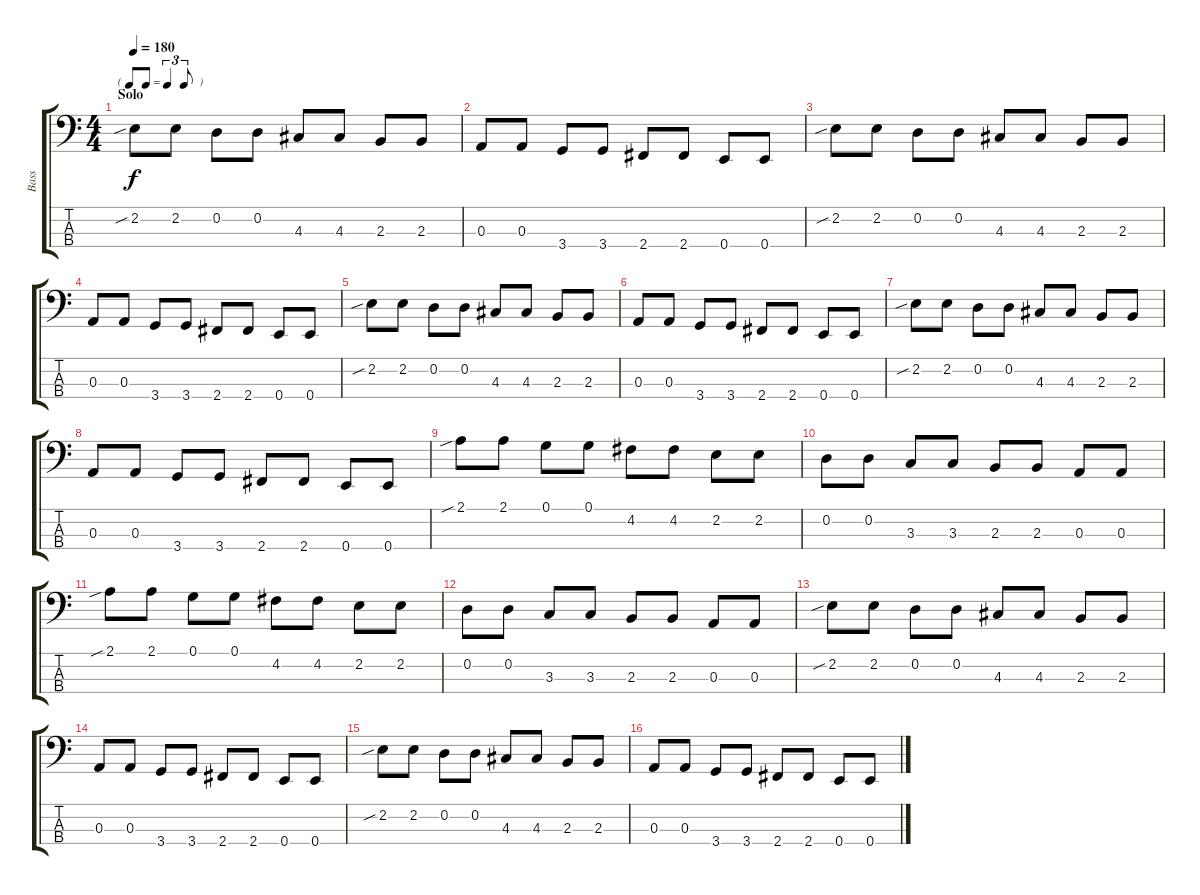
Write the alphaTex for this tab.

\track ("Bass" "Bass") {instrument acousticbass}
\staff {score tabs}
\tuning (G2 D2 A1 E1) {hide}
\ts (4 4)
\tf triplet8th
\section ("" "Solo")
\tempo 180
\clef f4
\ks c
2.2{sib}.8{dy f} 2.2.8 0.2.8 0.2.8 4.3.8 4.3.8 2.3.8 2.3.8 |
0.3.8 0.3.8 3.4.8 3.4.8 2.4.8 2.4.8 0.4.8 0.4.8 |
2.2{sib}.8 2.2.8 0.2.8 0.2.8 4.3.8 4.3.8 2.3.8 2.3.8 |
0.3.8 0.3.8 3.4.8 3.4.8 2.4.8 2.4.8 0.4.8 0.4.8 |
2.2{sib}.8 2.2.8 0.2.8 0.2.8 4.3.8 4.3.8 2.3.8 2.3.8 |
0.3.8 0.3.8 3.4.8 3.4.8 2.4.8 2.4.8 0.4.8 0.4.8 |
2.2{sib}.8 2.2.8 0.2.8 0.2.8 4.3.8 4.3.8 2.3.8 2.3.8 |
0.3.8 0.3.8 3.4.8 3.4.8 2.4.8 2.4.8 0.4.8 0.4.8 |
2.1{sib}.8 2.1.8 0.1.8 0.1.8 4.2.8 4.2.8 2.2.8 2.2.8 |
0.2.8 0.2.8 3.3.8 3.3.8 2.3.8 2.3.8 0.3.8 0.3.8 |
2.1{sib}.8 2.1.8 0.1.8 0.1.8 4.2.8 4.2.8 2.2.8 2.2.8 |
0.2.8 0.2.8 3.3.8 3.3.8 2.3.8 2.3.8 0.3.8 0.3.8 |
2.2{sib}.8 2.2.8 0.2.8 0.2.8 4.3.8 4.3.8 2.3.8 2.3.8 |
0.3.8 0.3.8 3.4.8 3.4.8 2.4.8 2.4.8 0.4.8 0.4.8 |
2.2{sib}.8 2.2.8 0.2.8 0.2.8 4.3.8 4.3.8 2.3.8 2.3.8 |
0.3.8 0.3.8 3.4.8 3.4.8 2.4.8 2.4.8 0.4.8 0.4.8
